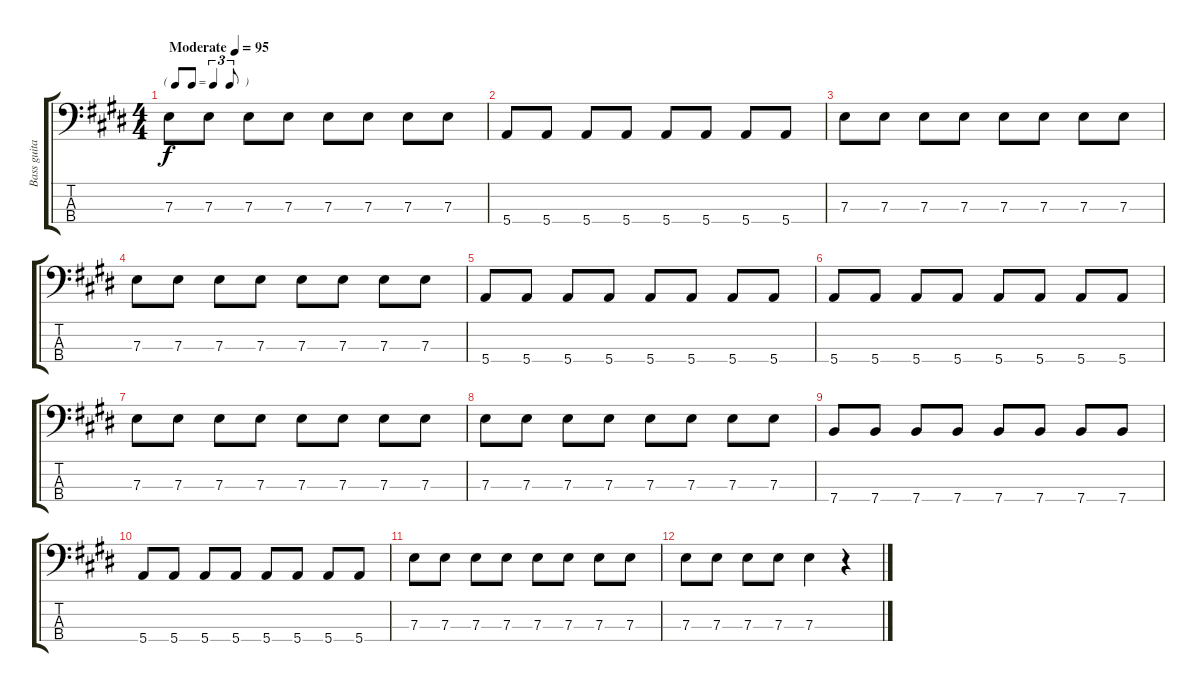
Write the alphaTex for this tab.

\track ("Bass guitar" "Bass guita") {instrument electricbassfinger}
\staff {score tabs}
\tuning (G2 D2 A1 E1) {hide}
\ts (4 4)
\tf triplet8th
\tempo (95 "Moderate")
\clef f4
\ks e
7.3.8{dy f instrument electricbassfinger} 7.3.8 7.3.8 7.3.8 7.3.8 7.3.8 7.3.8 7.3.8 |
5.4.8 5.4.8 5.4.8 5.4.8 5.4.8 5.4.8 5.4.8 5.4.8 |
7.3.8 7.3.8 7.3.8 7.3.8 7.3.8 7.3.8 7.3.8 7.3.8 |
7.3.8 7.3.8 7.3.8 7.3.8 7.3.8 7.3.8 7.3.8 7.3.8 |
5.4.8 5.4.8 5.4.8 5.4.8 5.4.8 5.4.8 5.4.8 5.4.8 |
5.4.8 5.4.8 5.4.8 5.4.8 5.4.8 5.4.8 5.4.8 5.4.8 |
7.3.8 7.3.8 7.3.8 7.3.8 7.3.8 7.3.8 7.3.8 7.3.8 |
7.3.8 7.3.8 7.3.8 7.3.8 7.3.8 7.3.8 7.3.8 7.3.8 |
7.4.8 7.4.8 7.4.8 7.4.8 7.4.8 7.4.8 7.4.8 7.4.8 |
5.4.8 5.4.8 5.4.8 5.4.8 5.4.8 5.4.8 5.4.8 5.4.8 |
7.3.8 7.3.8 7.3.8 7.3.8 7.3.8 7.3.8 7.3.8 7.3.8 |
7.3.8 7.3.8 7.3.8 7.3.8 7.3.4 r.4
